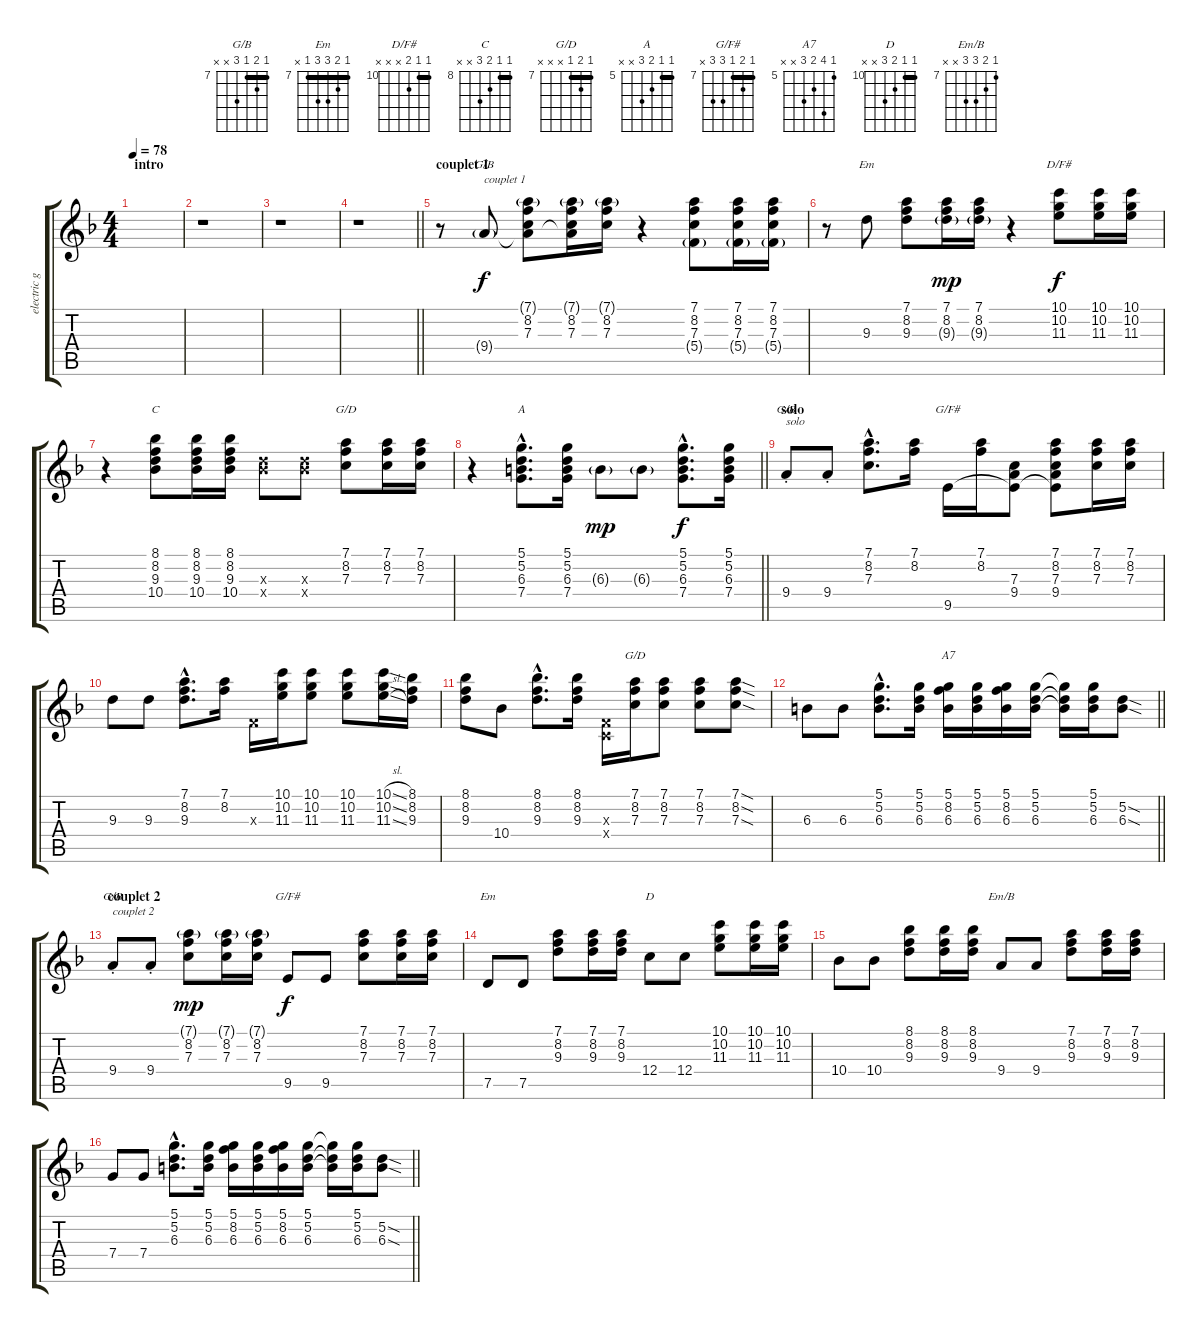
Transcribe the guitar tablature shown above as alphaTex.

\track ("electric gtr" "electric g") {instrument electricguitarclean}
\staff {score tabs}
\tuning (D4 A3 F3 C3 G2 D2) {hide}
\chord ("G/B" x 8 7 9 x x) {firstfret 5 barre 7}
\chord ("Em" 7 8 9 x x x) {firstfret 7}
\chord ("D/F#" 10 10 11 x x x) {firstfret 10 barre 10}
\chord ("C" 8 8 9 10 x x) {firstfret 8 barre 8}
\chord ("G/D" 7 8 7 x x x) {firstfret 7}
\chord ("A" 5 5 6 7 x x) {firstfret 5 barre 5}
\chord ("G/B" 7 8 7 9 x x) {firstfret 5 barre 7}
\chord ("G/F#" x 8 7 9 9 x) {firstfret 5}
\chord ("G/D" 7 8 7 x x x) {firstfret 7 barre 7}
\chord ("A7" 5 8 6 7 x x) {firstfret 5}
\chord ("G/B" 7 8 7 9 x x) {firstfret 7 barre 7}
\chord ("G/F#" 7 8 7 9 9 x) {firstfret 7 barre 7}
\chord ("Em" 7 8 9 9 7 x) {firstfret 7 barre 7}
\chord ("D" 10 10 11 12 x x) {firstfret 10 barre 10}
\chord ("Em/B" 7 8 9 9 x x) {firstfret 7}
\ts (4 4)
\section ("" "intro")
\tempo 78
\clef g2
\ks f
|
r.1 |
r.1 |
\barLineRight lightlight
r.1 |
\section ("" "couplet 1")
r.8 9.4{g}.8{ch "G/B" txt "couplet 1"} (7.1{g} 8.2 7.3 9.4{t}).8 (7.1{g} 8.2 7.3 9.4{t}).16 (7.1{g} 8.2 7.3).16 r.4 (7.1 8.2 7.3 5.4{g}).8 (7.1 8.2 7.3 5.4{g}).16 (7.1 8.2 7.3 5.4{g}).16 |
r.8 9.3.8{ch "Em" dy f} (7.1 8.2 9.3).8 (7.1 8.2 9.3{g}).16{dy mp} (7.1 8.2 9.3{g}).16 r.4 (10.1 10.2 11.3).8{ch "D/F#" dy f} (10.1 10.2 11.3).16 (10.1 10.2 11.3).16 |
r.4 (8.1 8.2 9.3 10.4).8{ch "C"} (8.1 8.2 9.3 10.4).16 (8.1 8.2 9.3 10.4).16 (9.3{x} 10.4{x}).8 (9.3{x} 10.4{x}).8 (7.1 8.2 7.3).8{ch "G/D"} (7.1 8.2 7.3).16 (7.1 8.2 7.3).16 |
\barLineRight lightlight
r.4 (5.1{hac} 5.2{hac} 6.3{hac} 7.4{hac}).8{d ch "A"} (5.1 5.2 6.3 7.4).16 6.3{g}.8{dy mp} 6.3{g}.8 (5.1{hac} 5.2{hac} 6.3{hac} 7.4{hac}).8{d dy f} (5.1 5.2 6.3 7.4).16 |
\section ("" "solo")
9.4{st}.8{ch "G/B" txt "solo"} 9.4{st}.8 (7.1{hac} 8.2{hac} 7.3{hac}).8{d} (7.1 8.2).16 9.5.16{ch "G/F#"} (7.1 8.2).16 (7.3 9.4 9.5{t}).8 (7.1 8.2 7.3 9.4 9.5{t}).8 (7.1 8.2 7.3).16 (7.1 8.2 7.3).16 |
9.3.8 9.3.8 (7.1{hac} 8.2{hac} 9.3{hac}).8{d} (7.1 8.2).16 0.3{x}.16 (10.1 10.2 11.3).16 (10.1 10.2 11.3).8 (10.1 10.2 11.3).8 (10.1{sl} 10.2{sl} 11.3{sl}).16 (8.1 8.2 9.3).16 |
(8.1 8.2 9.3).8 10.4.8 (8.1{hac} 8.2{hac} 9.3{hac}).8{d} (8.1 8.2 9.3).16 (0.3{x} 0.4{x}).16 (7.1 8.2 7.3).16{ch "G/D"} (7.1 8.2 7.3).8 (7.1 8.2 7.3).8 (7.1{sod} 8.2{sod} 7.3{sod}).8 |
\barLineRight lightlight
6.3.8 6.3.8 (5.1{hac} 5.2{hac} 6.3{hac}).8{d} (5.1 5.2 6.3).16 (5.1 8.2 6.3).16{ch "A7"} (5.1 5.2 6.3).16 (5.1 8.2 6.3).16 (5.1 5.2 6.3).16 (5.1{t} 5.2{t} 6.3{t}).16 (5.1 5.2 6.3).16 (5.2{sod} 6.3{sod}).8 |
\section ("" "couplet 2")
9.4{st}.8{ch "G/B" txt "couplet 2"} 9.4{st}.8 (7.1{g} 8.2 7.3).8{dy mp} (7.1{g} 8.2 7.3).16 (7.1{g} 8.2 7.3).16 9.5.8{ch "G/F#" dy f} 9.5.8 (7.1 8.2 7.3).8 (7.1 8.2 7.3).16 (7.1 8.2 7.3).16 |
7.5.8{ch "Em"} 7.5.8 (7.1 8.2 9.3).8 (7.1 8.2 9.3).16 (7.1 8.2 9.3).16 12.4.8{ch "D"} 12.4.8 (10.1 10.2 11.3).8 (10.1 10.2 11.3).16 (10.1 10.2 11.3).16 |
10.4.8 10.4.8 (8.1 8.2 9.3).8 (8.1 8.2 9.3).16 (8.1 8.2 9.3).16 9.4.8{ch "Em/B"} 9.4.8 (7.1 8.2 9.3).8 (7.1 8.2 9.3).16 (7.1 8.2 9.3).16 |
\barLineRight lightlight
7.4.8 7.4.8 (5.1{hac} 5.2{hac} 6.3{hac}).8{d} (5.1 5.2 6.3).16 (5.1 8.2 6.3).16 (5.1 5.2 6.3).16 (5.1 8.2 6.3).16 (5.1 5.2 6.3).16 (5.1{t} 5.2{t} 6.3{t}).16 (5.1 5.2 6.3).16 (5.2{sod} 6.3{sod}).8
